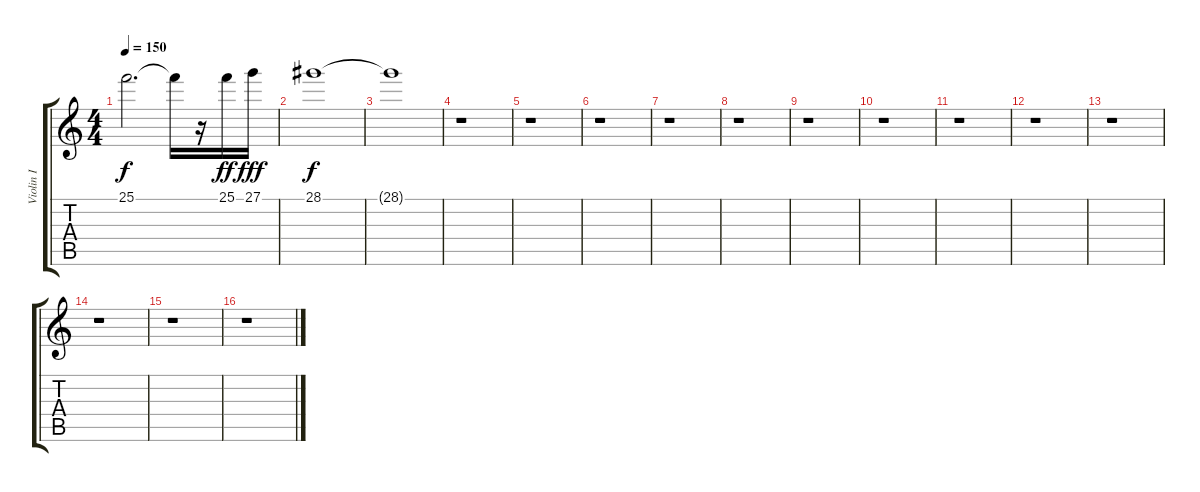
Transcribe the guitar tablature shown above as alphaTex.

\track ("Violin I  " "Violin I  ") {instrument stringensemble1}
\staff {score tabs}
\tuning (E4 B3 G3 D3 A2 E2) {hide}
\ts (4 4)
\tempo 150
\clef g2
\ks c
25.1.2{d dy f} 25.1{t}.16 r.16 25.1.16{dy ff} 27.1.16{dy fff} |
28.1.1{dy f} |
28.1{t}.1 |
r.1 |
r.1 |
r.1 |
r.1 |
r.1 |
r.1 |
r.1 |
r.1 |
r.1 |
r.1 |
r.1 |
r.1 |
r.1
